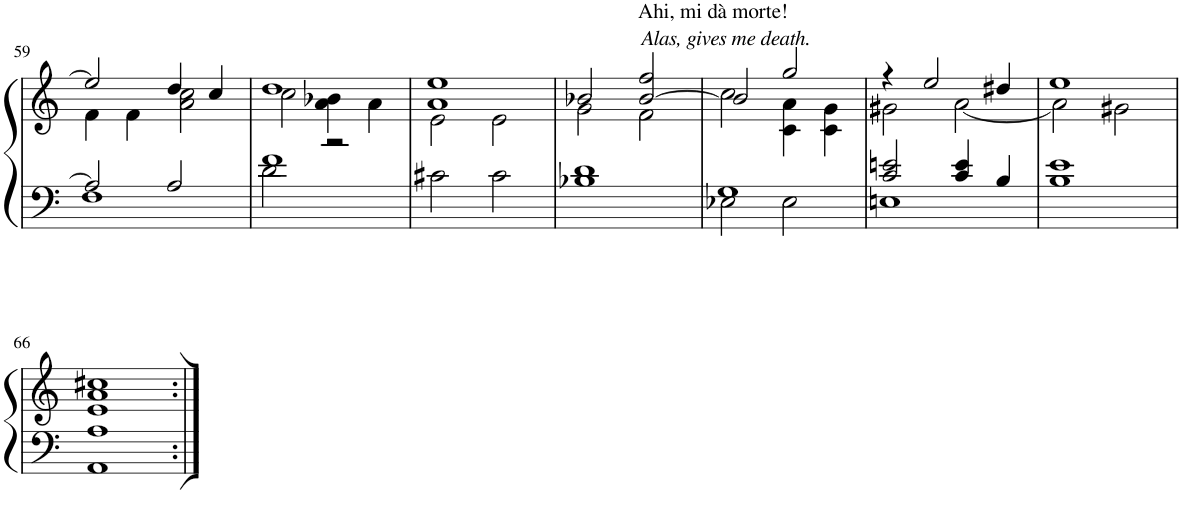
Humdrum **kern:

**kern	**kern
*part1	*part1
*staff2	*staff1
*I"Piano	*
*I'Pno	*
!!LO:PB:g=z
*clefF4	*clefG2
*k[]	*k[]
*M4/4	*M4/4
=59	=59
*^	*^
2A/]	1F	2ee/]	4f\
.	.	.	4f\
2A/	.	4dd/	2a\ 2cc\
.	.	4cc/	.
=60	=60	=60	=60
2d\	1f	1dd	2cc\
2r	.	.	4a\ 4b-X\
.	.	.	4a\
=61	=61	=61	=61
2c#X\	1ryy	1a 1ee	2e\
2c#\	.	.	2e\
=62	=62	=62	=62
1d	1B-X	2b-X/	2g\
!	!	!LO:TX:a:t=Ahi, mi dà morte!	!
!	!	!LO:TX:a:i:t=Alas, gives me death.	!
.	.	[2b-/ 2ff/	2f\
=63	=63	=63	=63
1G	2E-X\	2b-/]	2cc\
.	2E-\	2gg/	4c\ 4a\
.	.	.	4c\ 4g\
=64	=64	=64	=64
2c/ 2en/	1En	4r	2g#X\
.	.	2ee/	.
4c/ 4e/	.	.	[2a\
4B/	.	4dd#X/	.
=65	=65	=65	=65
1B 1e	1ryy	1ee	2a\]
.	.	.	2g#X\
!!LO:LB:g=z	!!
=66	=66	=66	=66
1A	1AA	1a 1cc#X	1e
*v	*v	*	*
*	*v	*v
=:|!	=:|!
*-	*-
